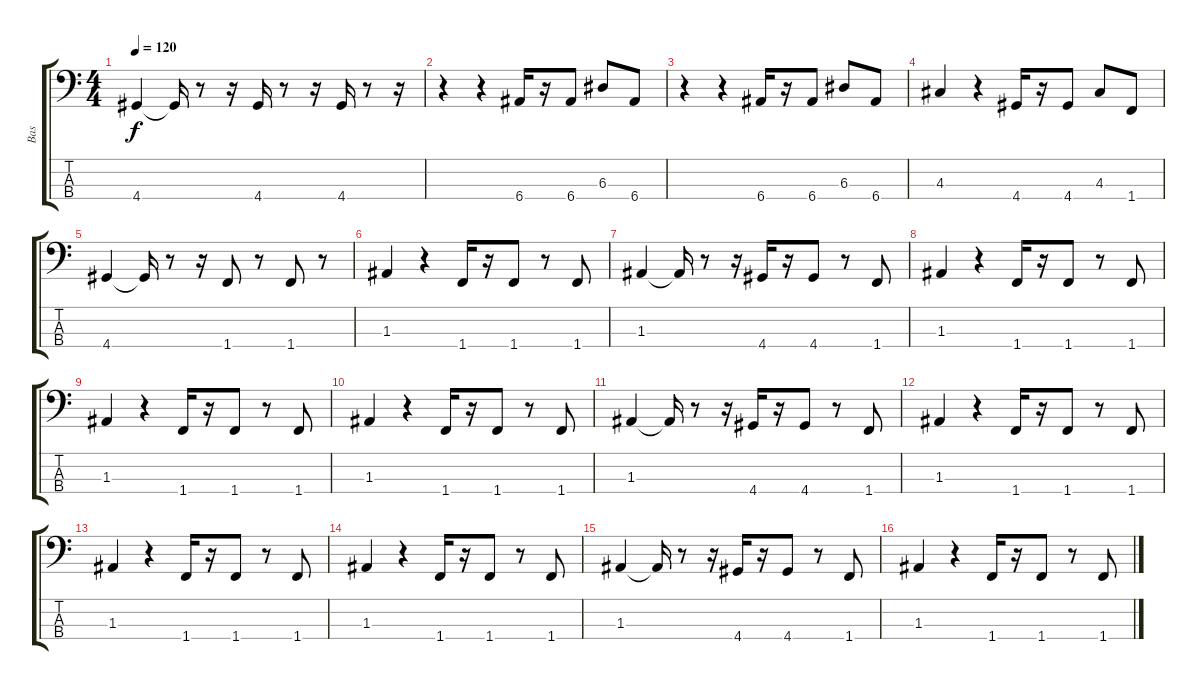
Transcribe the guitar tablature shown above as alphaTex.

\track ("Bas" "Bas") {instrument electricbasspick}
\staff {score tabs}
\tuning (G2 D2 A1 E1) {hide}
\ts (4 4)
\tempo 120
\clef f4
\ks c
4.4.4{dy f} 4.4{t}.16 r.8 r.16 4.4.16 r.8 r.16 4.4.16 r.8 r.16 |
r.4 r.4 6.4.16 r.16 6.4.8 6.3.8 6.4.8 |
r.4 r.4 6.4.16 r.16 6.4.8 6.3.8 6.4.8 |
4.3.4 r.4 4.4.16 r.16 4.4.8 4.3.8 1.4.8 |
4.4.4 4.4{t}.16 r.8 r.16 1.4.8 r.8 1.4.8 r.8 |
1.3.4 r.4 1.4.16 r.16 1.4.8 r.8 1.4.8 |
1.3.4 1.3{t}.16 r.8 r.16 4.4.16 r.16 4.4.8 r.8 1.4.8 |
1.3.4 r.4 1.4.16 r.16 1.4.8 r.8 1.4.8 |
1.3.4 r.4 1.4.16 r.16 1.4.8 r.8 1.4.8 |
1.3.4 r.4 1.4.16 r.16 1.4.8 r.8 1.4.8 |
1.3.4 1.3{t}.16 r.8 r.16 4.4.16 r.16 4.4.8 r.8 1.4.8 |
1.3.4 r.4 1.4.16 r.16 1.4.8 r.8 1.4.8 |
1.3.4 r.4 1.4.16 r.16 1.4.8 r.8 1.4.8 |
1.3.4 r.4 1.4.16 r.16 1.4.8 r.8 1.4.8 |
1.3.4 1.3{t}.16 r.8 r.16 4.4.16 r.16 4.4.8 r.8 1.4.8 |
1.3.4 r.4 1.4.16 r.16 1.4.8 r.8 1.4.8
